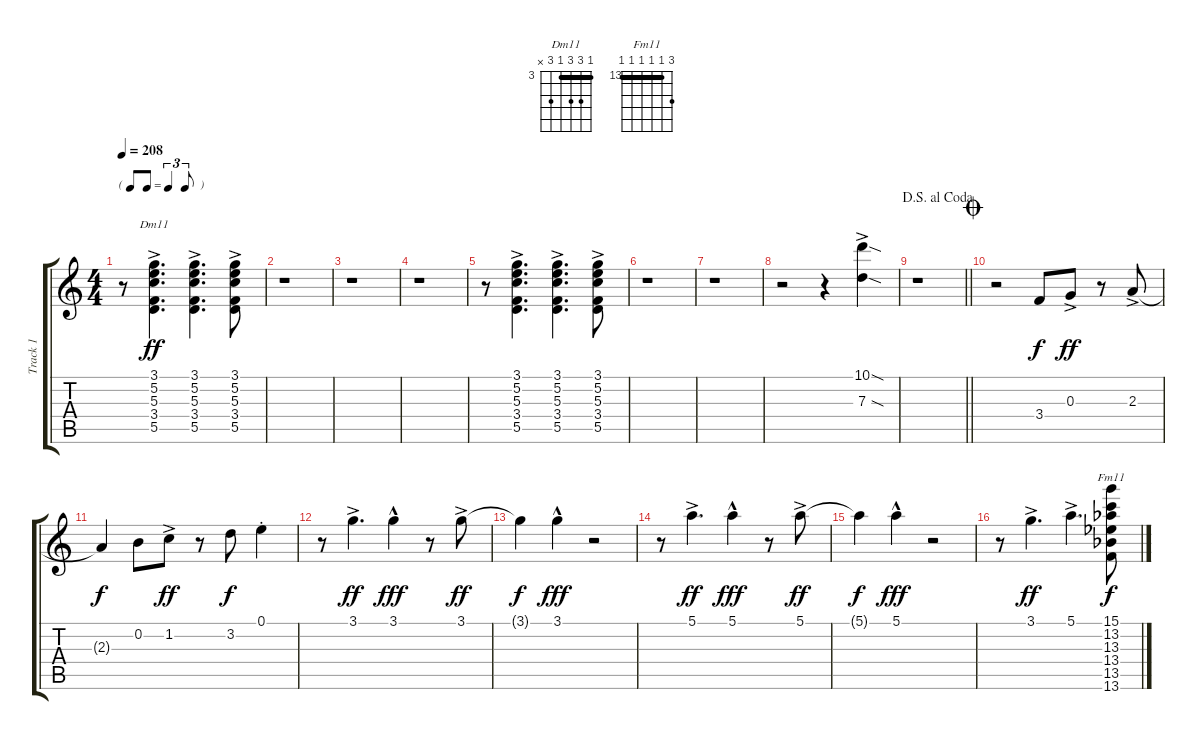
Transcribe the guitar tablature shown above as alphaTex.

\track ("Track 1" "Track 1") {instrument electricguitarjazz}
\staff {score tabs}
\tuning (E4 B3 G3 D3 A2 E2) {hide}
\chord ("Dm11" 3 5 5 3 5 x) {firstfret 3 barre 3}
\chord ("Fm11" 15 13 13 13 13 13) {firstfret 13 barre 13}
\ts (4 4)
\tf triplet8th
\tempo 208
\clef g2
\ks c
r.8{dy ff} (3.1{ac} 5.2{ac} 5.3{ac} 3.4{ac} 5.5{ac}).4{d ch "Dm11"} (3.1{ac} 5.2{ac} 5.3{ac} 3.4{ac} 5.5{ac}).4{d} (3.1{ac} 5.2{ac} 5.3{ac} 3.4{ac} 5.5{ac}).8 |
r.1 |
r.1 |
r.1 |
r.8 (3.1{ac} 5.2{ac} 5.3{ac} 3.4{ac} 5.5{ac}).4{d} (3.1{ac} 5.2{ac} 5.3{ac} 3.4{ac} 5.5{ac}).4{d} (3.1{ac} 5.2{ac} 5.3{ac} 3.4{ac} 5.5{ac}).8 |
r.1 |
r.1 |
r.2 r.4 (10.1{sod ac} 7.3{sod}).4 |
\jump dalsegnoalcoda
\barLineRight lightlight
r.1 |
\jump coda
r.2 3.4.8{dy f} 0.3{ac}.8{dy ff} r.8 2.3{ac}.8 |
2.3{t}.4{dy f} 0.2.8 1.2{ac}.8{dy ff} r.8 3.2.8{dy f} 0.1{st}.4 |
r.8 3.1{ac}.4{d dy ff} 3.1{hac}.4{dy fff} r.8 3.1{ac}.8{dy ff} |
3.1{t}.4{dy f} 3.1{hac}.4{dy fff} r.2 |
r.8 5.1{ac}.4{d dy ff} 5.1{hac}.4{dy fff} r.8 5.1{ac}.8{dy ff} |
5.1{t}.4{dy f} 5.1{hac}.4{dy fff} r.2 |
r.8 3.1{ac}.4{d dy ff} 5.1{ac}.4{d} (15.1 13.2 13.3{acc b} 13.4{acc b} 13.5{acc b} 13.6).8{ch "Fm11" dy f}
